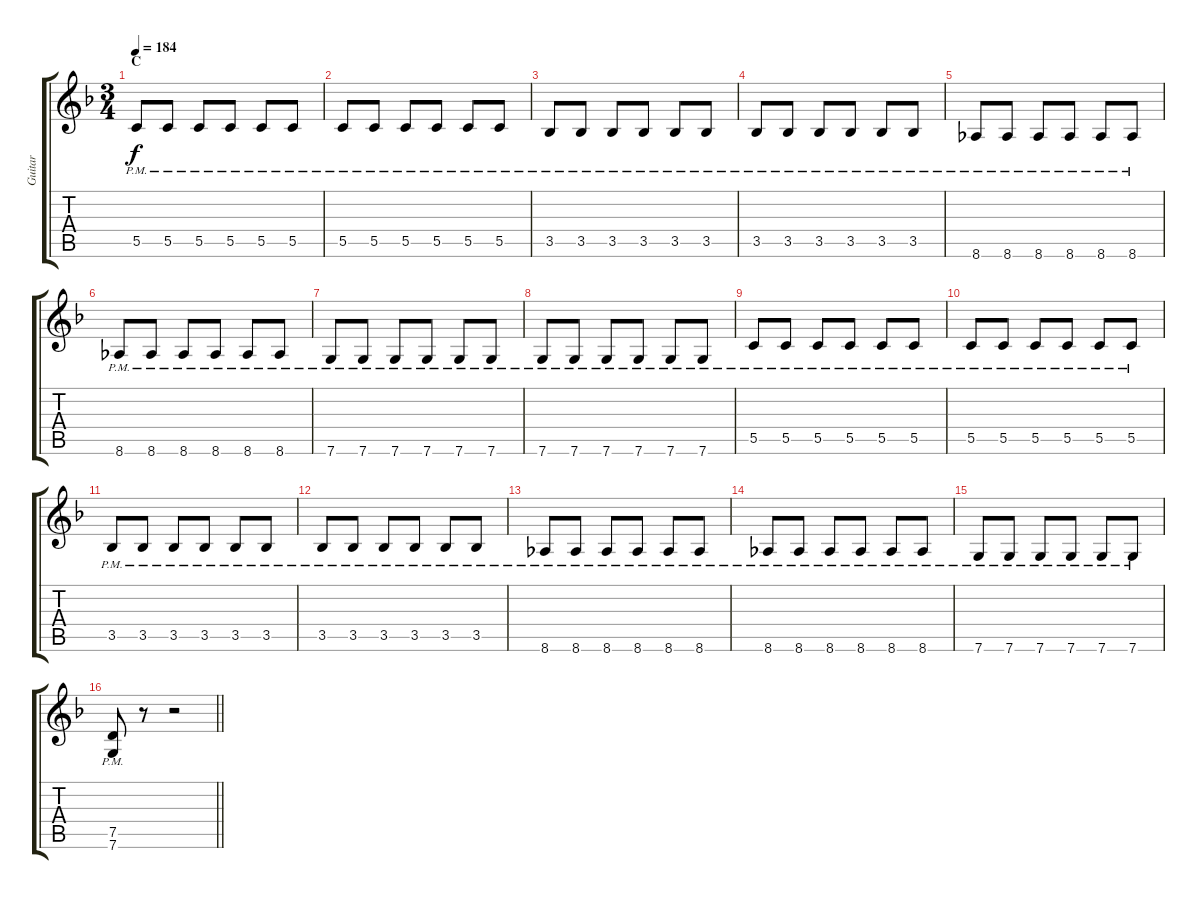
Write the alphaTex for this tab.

\track ("Guitar" "Guitar") {instrument distortionguitar}
\staff {score tabs}
\tuning (D4 A3 F3 C3 G2 C2) {hide}
\ts (3 4)
\section ("" "C")
\tempo 184
\clef g2
\ks f
5.5{pm}.8{dy f} 5.5{pm}.8 5.5{pm}.8 5.5{pm}.8 5.5{pm}.8 5.5{pm}.8 |
5.5{pm}.8 5.5{pm}.8 5.5{pm}.8 5.5{pm}.8 5.5{pm}.8 5.5{pm}.8 |
3.5{pm}.8 3.5{pm}.8 3.5{pm}.8 3.5{pm}.8 3.5{pm}.8 3.5{pm}.8 |
3.5{pm}.8 3.5{pm}.8 3.5{pm}.8 3.5{pm}.8 3.5{pm}.8 3.5{pm}.8 |
8.6{pm}.8 8.6{pm}.8 8.6{pm}.8 8.6{pm}.8 8.6{pm}.8 8.6{pm}.8 |
8.6{pm}.8 8.6{pm}.8 8.6{pm}.8 8.6{pm}.8 8.6{pm}.8 8.6{pm}.8 |
7.6{pm}.8 7.6{pm}.8 7.6{pm}.8 7.6{pm}.8 7.6{pm}.8 7.6{pm}.8 |
7.6{pm}.8 7.6{pm}.8 7.6{pm}.8 7.6{pm}.8 7.6{pm}.8 7.6{pm}.8 |
5.5{pm}.8 5.5{pm}.8 5.5{pm}.8 5.5{pm}.8 5.5{pm}.8 5.5{pm}.8 |
5.5{pm}.8 5.5{pm}.8 5.5{pm}.8 5.5{pm}.8 5.5{pm}.8 5.5{pm}.8 |
3.5{pm}.8 3.5{pm}.8 3.5{pm}.8 3.5{pm}.8 3.5{pm}.8 3.5{pm}.8 |
3.5{pm}.8 3.5{pm}.8 3.5{pm}.8 3.5{pm}.8 3.5{pm}.8 3.5{pm}.8 |
8.6{pm}.8 8.6{pm}.8 8.6{pm}.8 8.6{pm}.8 8.6{pm}.8 8.6{pm}.8 |
8.6{pm}.8 8.6{pm}.8 8.6{pm}.8 8.6{pm}.8 8.6{pm}.8 8.6{pm}.8 |
7.6{pm}.8 7.6{pm}.8 7.6{pm}.8 7.6{pm}.8 7.6{pm}.8 7.6{pm}.8 |
\barLineRight lightlight
(7.5{pm} 7.6{pm}).8 r.8 r.2
